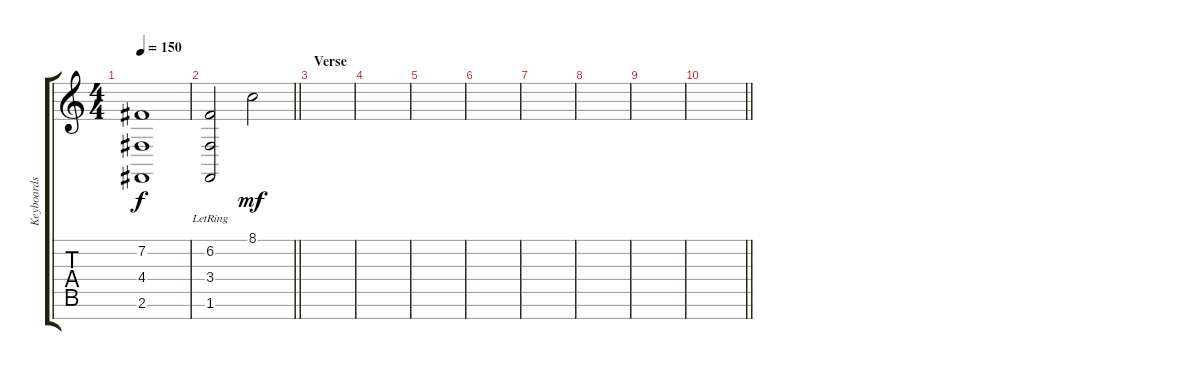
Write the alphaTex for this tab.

\track ("Keyboards" "Keyboards") {instrument stringensemble1}
\staff {score tabs}
\tuning (E4 B3 G3 D3 A2 E2 B1) {hide}
\ts (4 4)
\tempo 150
\clef g2
\ks c
(7.2 4.4 2.6).1{dy f} |
\barLineRight lightlight
(6.2{lr} 3.4{lr} 1.6{lr}).2 8.1.2{dy mf} |
\section ("" "Verse")
|
|
|
|
|
|
|
\barLineRight lightlight
